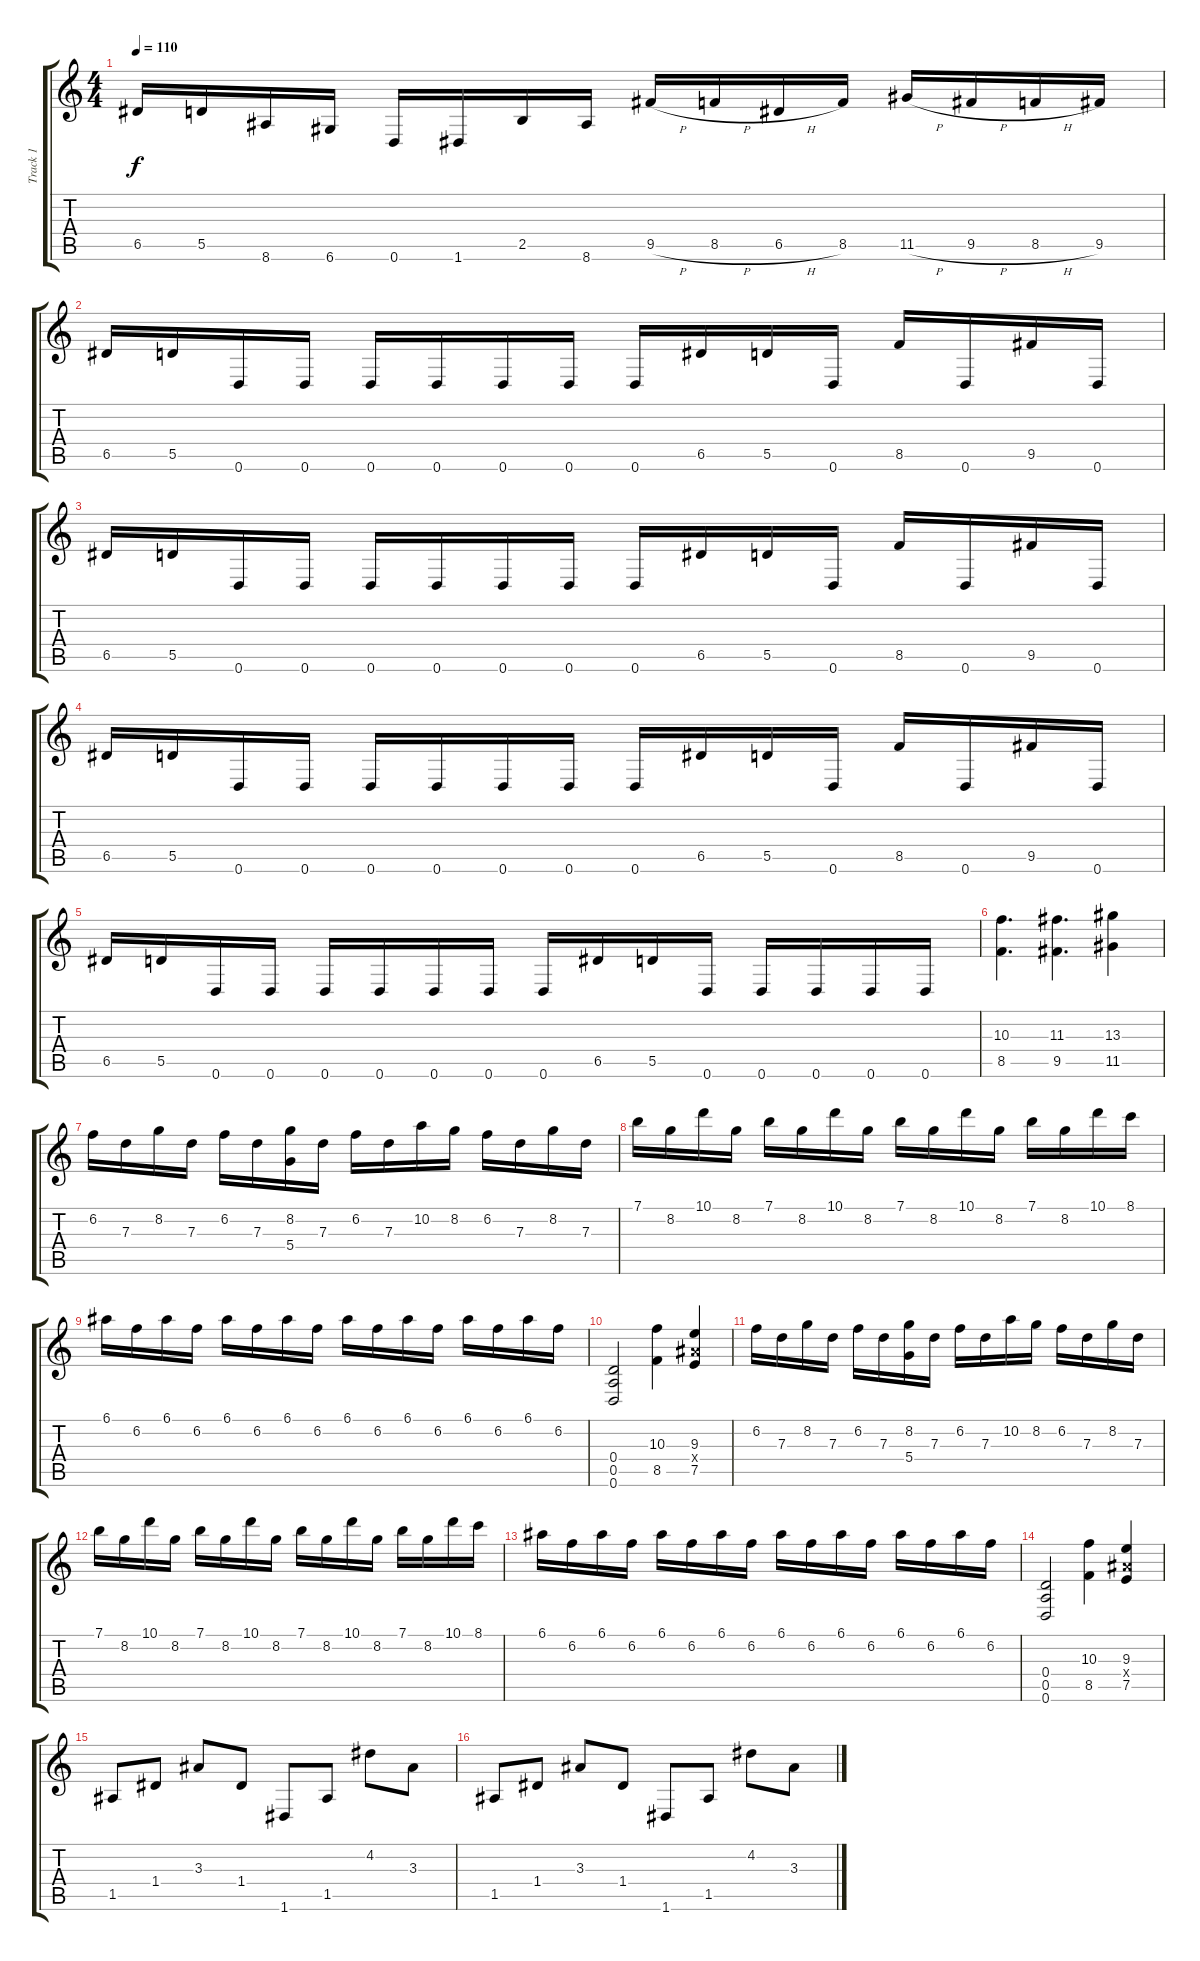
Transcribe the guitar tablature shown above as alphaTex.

\track ("Track 1" "Track 1") {instrument distortionguitar}
\staff {score tabs}
\tuning (E4 B3 G3 D3 A2 D2) {hide}
\ts (4 4)
\tempo 110
\clef g2
\ks c
6.5.16{dy f} 5.5.16 8.6.16 6.6.16 0.6.16 1.6.16 2.5.16 8.6.16 9.5{h}.16 8.5{h}.16 6.5{h}.16 8.5.16 11.5{h}.16 9.5{h}.16 8.5{h}.16 9.5.16 |
6.5.16 5.5.16 0.6.16 0.6.16 0.6.16 0.6.16 0.6.16 0.6.16 0.6.16 6.5.16 5.5.16 0.6.16 8.5.16 0.6.16 9.5.16 0.6.16 |
6.5.16 5.5.16 0.6.16 0.6.16 0.6.16 0.6.16 0.6.16 0.6.16 0.6.16 6.5.16 5.5.16 0.6.16 8.5.16 0.6.16 9.5.16 0.6.16 |
6.5.16 5.5.16 0.6.16 0.6.16 0.6.16 0.6.16 0.6.16 0.6.16 0.6.16 6.5.16 5.5.16 0.6.16 8.5.16 0.6.16 9.5.16 0.6.16 |
6.5.16 5.5.16 0.6.16 0.6.16 0.6.16 0.6.16 0.6.16 0.6.16 0.6.16 6.5.16 5.5.16 0.6.16 0.6.16 0.6.16 0.6.16 0.6.16 |
(10.3 8.5).4{d} (11.3 9.5).4{d} (13.3 11.5).4 |
6.2.16 7.3.16 8.2.16 7.3.16 6.2.16 7.3.16 (8.2 5.4).16 7.3.16 6.2.16 7.3.16 10.2.16 8.2.16 6.2.16 7.3.16 8.2.16 7.3.16 |
7.1.16 8.2.16 10.1.16 8.2.16 7.1.16 8.2.16 10.1.16 8.2.16 7.1.16 8.2.16 10.1.16 8.2.16 7.1.16 8.2.16 10.1.16 8.1.16 |
6.1.16 6.2.16 6.1.16 6.2.16 6.1.16 6.2.16 6.1.16 6.2.16 6.1.16 6.2.16 6.1.16 6.2.16 6.1.16 6.2.16 6.1.16 6.2.16 |
(0.4 0.5 0.6).2 (10.3 8.5).4 (9.3 8.4{x} 7.5).4 |
6.2.16 7.3.16 8.2.16 7.3.16 6.2.16 7.3.16 (8.2 5.4).16 7.3.16 6.2.16 7.3.16 10.2.16 8.2.16 6.2.16 7.3.16 8.2.16 7.3.16 |
7.1.16 8.2.16 10.1.16 8.2.16 7.1.16 8.2.16 10.1.16 8.2.16 7.1.16 8.2.16 10.1.16 8.2.16 7.1.16 8.2.16 10.1.16 8.1.16 |
6.1.16 6.2.16 6.1.16 6.2.16 6.1.16 6.2.16 6.1.16 6.2.16 6.1.16 6.2.16 6.1.16 6.2.16 6.1.16 6.2.16 6.1.16 6.2.16 |
(0.4 0.5 0.6).2 (10.3 8.5).4 (9.3 8.4{x} 7.5).4 |
1.5.8 1.4.8 3.3.8 1.4.8 1.6.8 1.5.8 4.2.8 3.3.8 |
1.5.8 1.4.8 3.3.8 1.4.8 1.6.8 1.5.8 4.2.8 3.3.8
